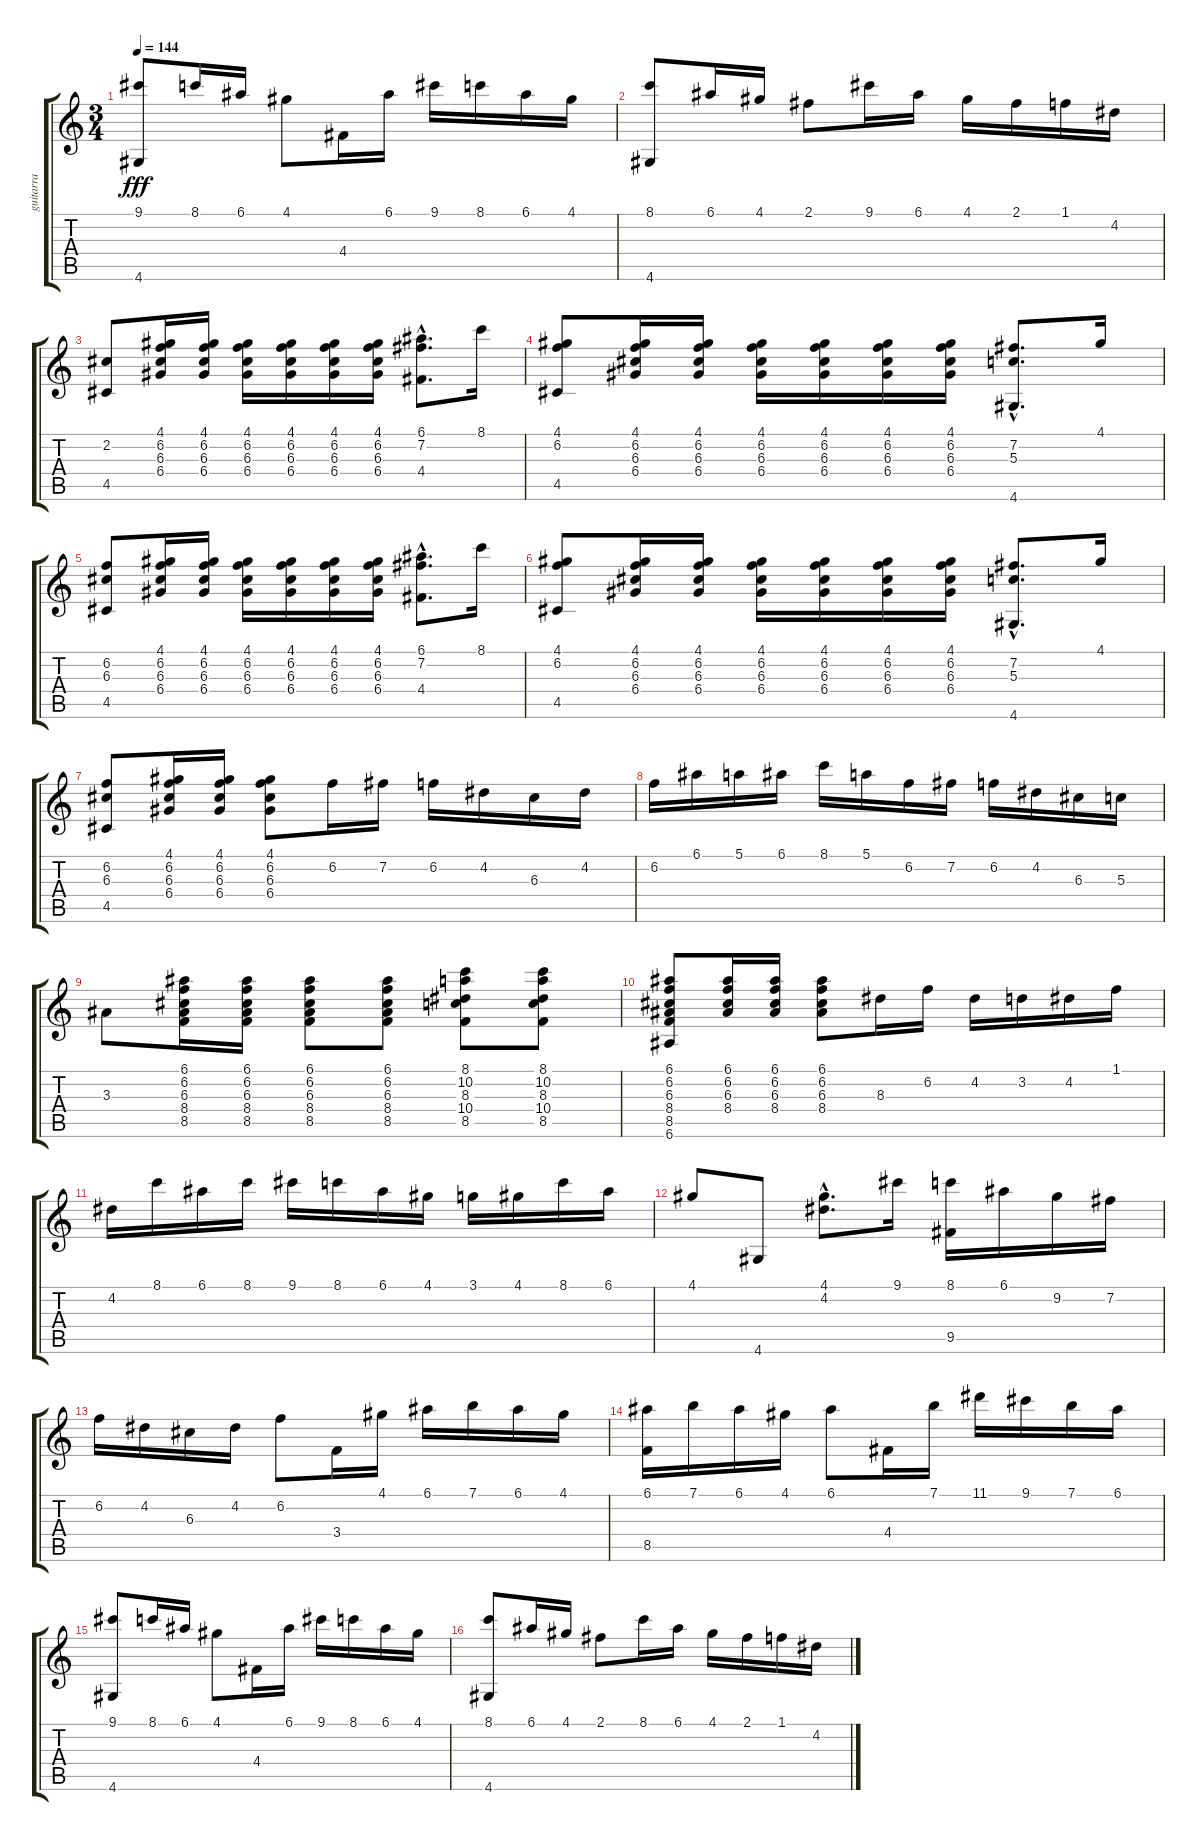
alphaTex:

\track ("guitarra     " "guitarra  ") {instrument acousticguitarnylon}
\staff {score tabs}
\tuning (E4 B3 G3 D3 A2 E2) {hide}
\ts (3 4)
\tempo 144
\clef g2
\ks c
(9.1 4.6).8{dy fff} 8.1.16 6.1.16 4.1.8 4.4.16 6.1.16 9.1.16 8.1.16 6.1.16 4.1.16 |
(8.1 4.6).8 6.1.16 4.1.16 2.1.8 9.1.16 6.1.16 4.1.16 2.1.16 1.1.16 4.2.16 |
(2.2 4.5).8 (4.1 6.2 6.3 6.4).16 (4.1 6.2 6.3 6.4).16 (4.1 6.2 6.3 6.4).16 (4.1 6.2 6.3 6.4).16 (4.1 6.2 6.3 6.4).16 (4.1 6.2 6.3 6.4).16 (6.1{hac} 7.2{hac} 4.4{hac}).8{d} 8.1.16 |
(4.1 6.2 4.5).8 (4.1 6.2 6.3 6.4).16 (4.1 6.2 6.3 6.4).16 (4.1 6.2 6.3 6.4).16 (4.1 6.2 6.3 6.4).16 (4.1 6.2 6.3 6.4).16 (4.1 6.2 6.3 6.4).16 (7.2{hac} 5.3{hac} 4.6{hac}).8{d} 4.1.16 |
(6.2 6.3 4.5).8 (4.1 6.2 6.3 6.4).16 (4.1 6.2 6.3 6.4).16 (4.1 6.2 6.3 6.4).16 (4.1 6.2 6.3 6.4).16 (4.1 6.2 6.3 6.4).16 (4.1 6.2 6.3 6.4).16 (6.1{hac} 7.2{hac} 4.4{hac}).8{d} 8.1.16 |
(4.1 6.2 4.5).8 (4.1 6.2 6.3 6.4).16 (4.1 6.2 6.3 6.4).16 (4.1 6.2 6.3 6.4).16 (4.1 6.2 6.3 6.4).16 (4.1 6.2 6.3 6.4).16 (4.1 6.2 6.3 6.4).16 (7.2{hac} 5.3{hac} 4.6{hac}).8{d} 4.1.16 |
(6.2 6.3 4.5).8 (4.1 6.2 6.3 6.4).16 (4.1 6.2 6.3 6.4).16 (4.1 6.2 6.3 6.4).8 6.2.16 7.2.16 6.2.16 4.2.16 6.3.16 4.2.16 |
6.2.16 6.1.16 5.1.16 6.1.16 8.1.16 5.1.16 6.2.16 7.2.16 6.2.16 4.2.16 6.3.16 5.3.16 |
3.3.8 (6.1 6.2 6.3 8.4 8.5).16 (6.1 6.2 6.3 8.4 8.5).16 (6.1 6.2 6.3 8.4 8.5).8 (6.1 6.2 6.3 8.4 8.5).8 (8.1 10.2 8.3 10.4 8.5).8 (8.1 10.2 8.3 10.4 8.5).8 |
(6.1 6.2 6.3 8.4 8.5 6.6).8 (6.1 6.2 6.3 8.4).16 (6.1 6.2 6.3 8.4).16 (6.1 6.2 6.3 8.4).8 8.3.16 6.2.16 4.2.16 3.2.16 4.2.16 1.1.16 |
4.2.16 8.1.16 6.1.16 8.1.16 9.1.16 8.1.16 6.1.16 4.1.16 3.1.16 4.1.16 8.1.16 6.1.16 |
4.1.8 4.6.8 (4.1{hac} 4.2{hac}).8{d} 9.1.16 (8.1 9.5).16 6.1.16 9.2.16 7.2.16 |
6.2.16 4.2.16 6.3.16 4.2.16 6.2.8 3.4.16 4.1.16 6.1.16 7.1.16 6.1.16 4.1.16 |
(6.1 8.5).16 7.1.16 6.1.16 4.1.16 6.1.8 4.4.16 7.1.16 11.1.16 9.1.16 7.1.16 6.1.16 |
(9.1 4.6).8 8.1.16 6.1.16 4.1.8 4.4.16 6.1.16 9.1.16 8.1.16 6.1.16 4.1.16 |
(8.1 4.6).8 6.1.16 4.1.16 2.1.8 8.1.16 6.1.16 4.1.16 2.1.16 1.1.16 4.2.16
